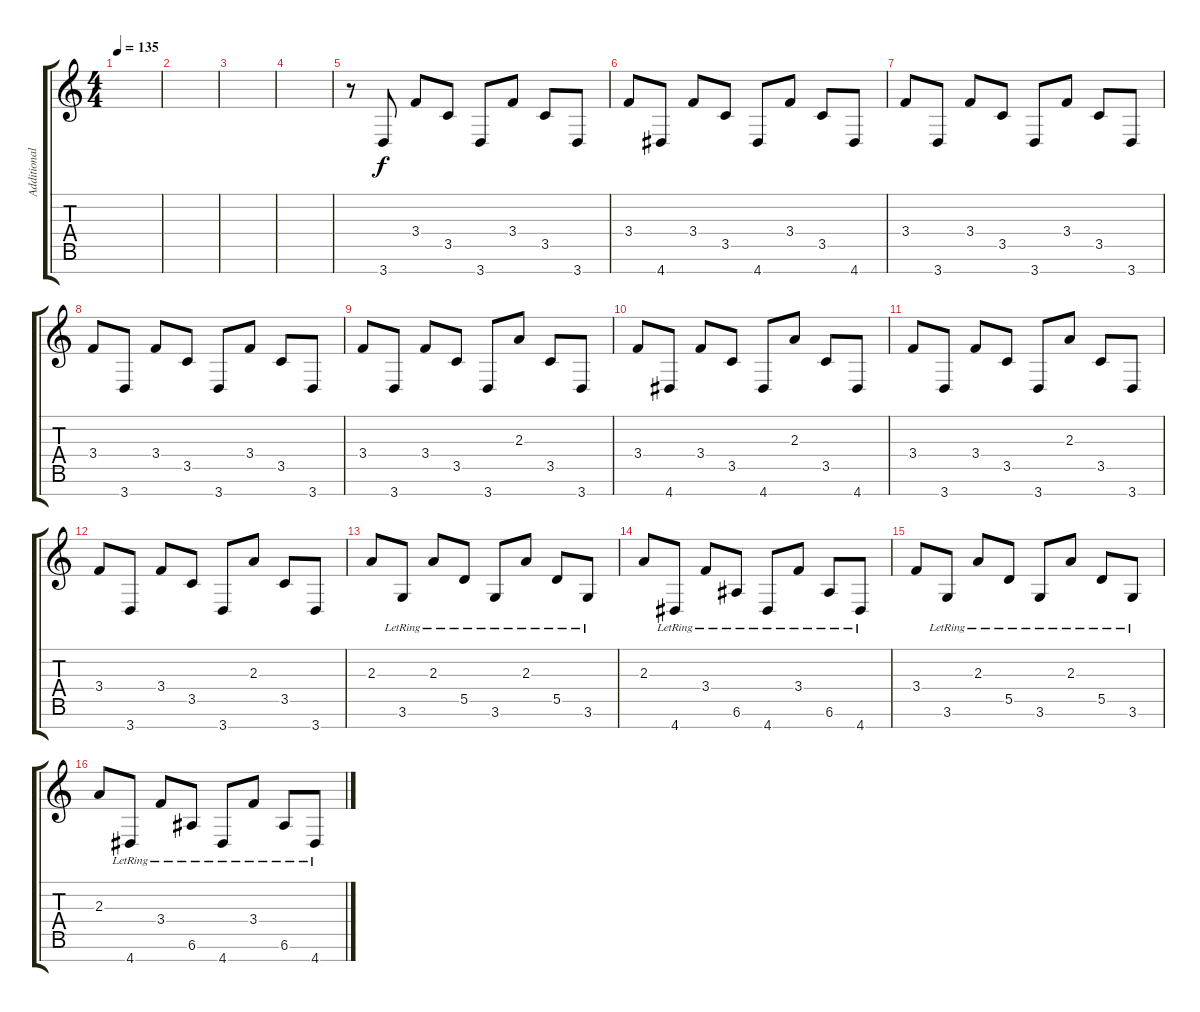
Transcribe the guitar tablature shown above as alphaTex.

\track ("Additional Guitar/Delay" "Additional") {instrument electricguitarclean}
\staff {score tabs}
\tuning (E4 B3 G3 D3 A2 E2 B1) {hide}
\ts (4 4)
\tempo 135
\clef g2
\ks c
|
|
|
|
r.8 3.7.8 3.4.8 3.5.8 3.7.8 3.4.8 3.5.8 3.7.8 |
3.4.8 4.7.8 3.4.8 3.5.8 4.7.8 3.4.8 3.5.8 4.7.8 |
3.4.8 3.7.8 3.4.8 3.5.8 3.7.8 3.4.8 3.5.8 3.7.8 |
3.4.8 3.7.8 3.4.8 3.5.8 3.7.8 3.4.8 3.5.8 3.7.8 |
3.4.8 3.7.8 3.4.8 3.5.8 3.7.8 2.3.8 3.5.8 3.7.8 |
3.4.8 4.7.8 3.4.8 3.5.8 4.7.8 2.3.8 3.5.8 4.7.8 |
3.4.8 3.7.8 3.4.8 3.5.8 3.7.8 2.3.8 3.5.8 3.7.8 |
3.4.8 3.7.8 3.4.8 3.5.8 3.7.8 2.3.8 3.5.8 3.7.8 |
2.3.8 3.6{lr}.8 2.3{lr}.8 5.5{lr}.8 3.6{lr}.8 2.3{lr}.8 5.5{lr}.8 3.6{lr}.8 |
2.3.8 4.7{lr}.8 3.4{lr}.8 6.6{lr}.8 4.7{lr}.8 3.4{lr}.8 6.6{lr}.8 4.7{lr}.8 |
3.4.8 3.6{lr}.8 2.3{lr}.8 5.5{lr}.8 3.6{lr}.8 2.3{lr}.8 5.5{lr}.8 3.6{lr}.8 |
2.3.8 4.7{lr}.8 3.4{lr}.8 6.6{lr}.8 4.7{lr}.8 3.4{lr}.8 6.6{lr}.8 4.7{lr}.8
